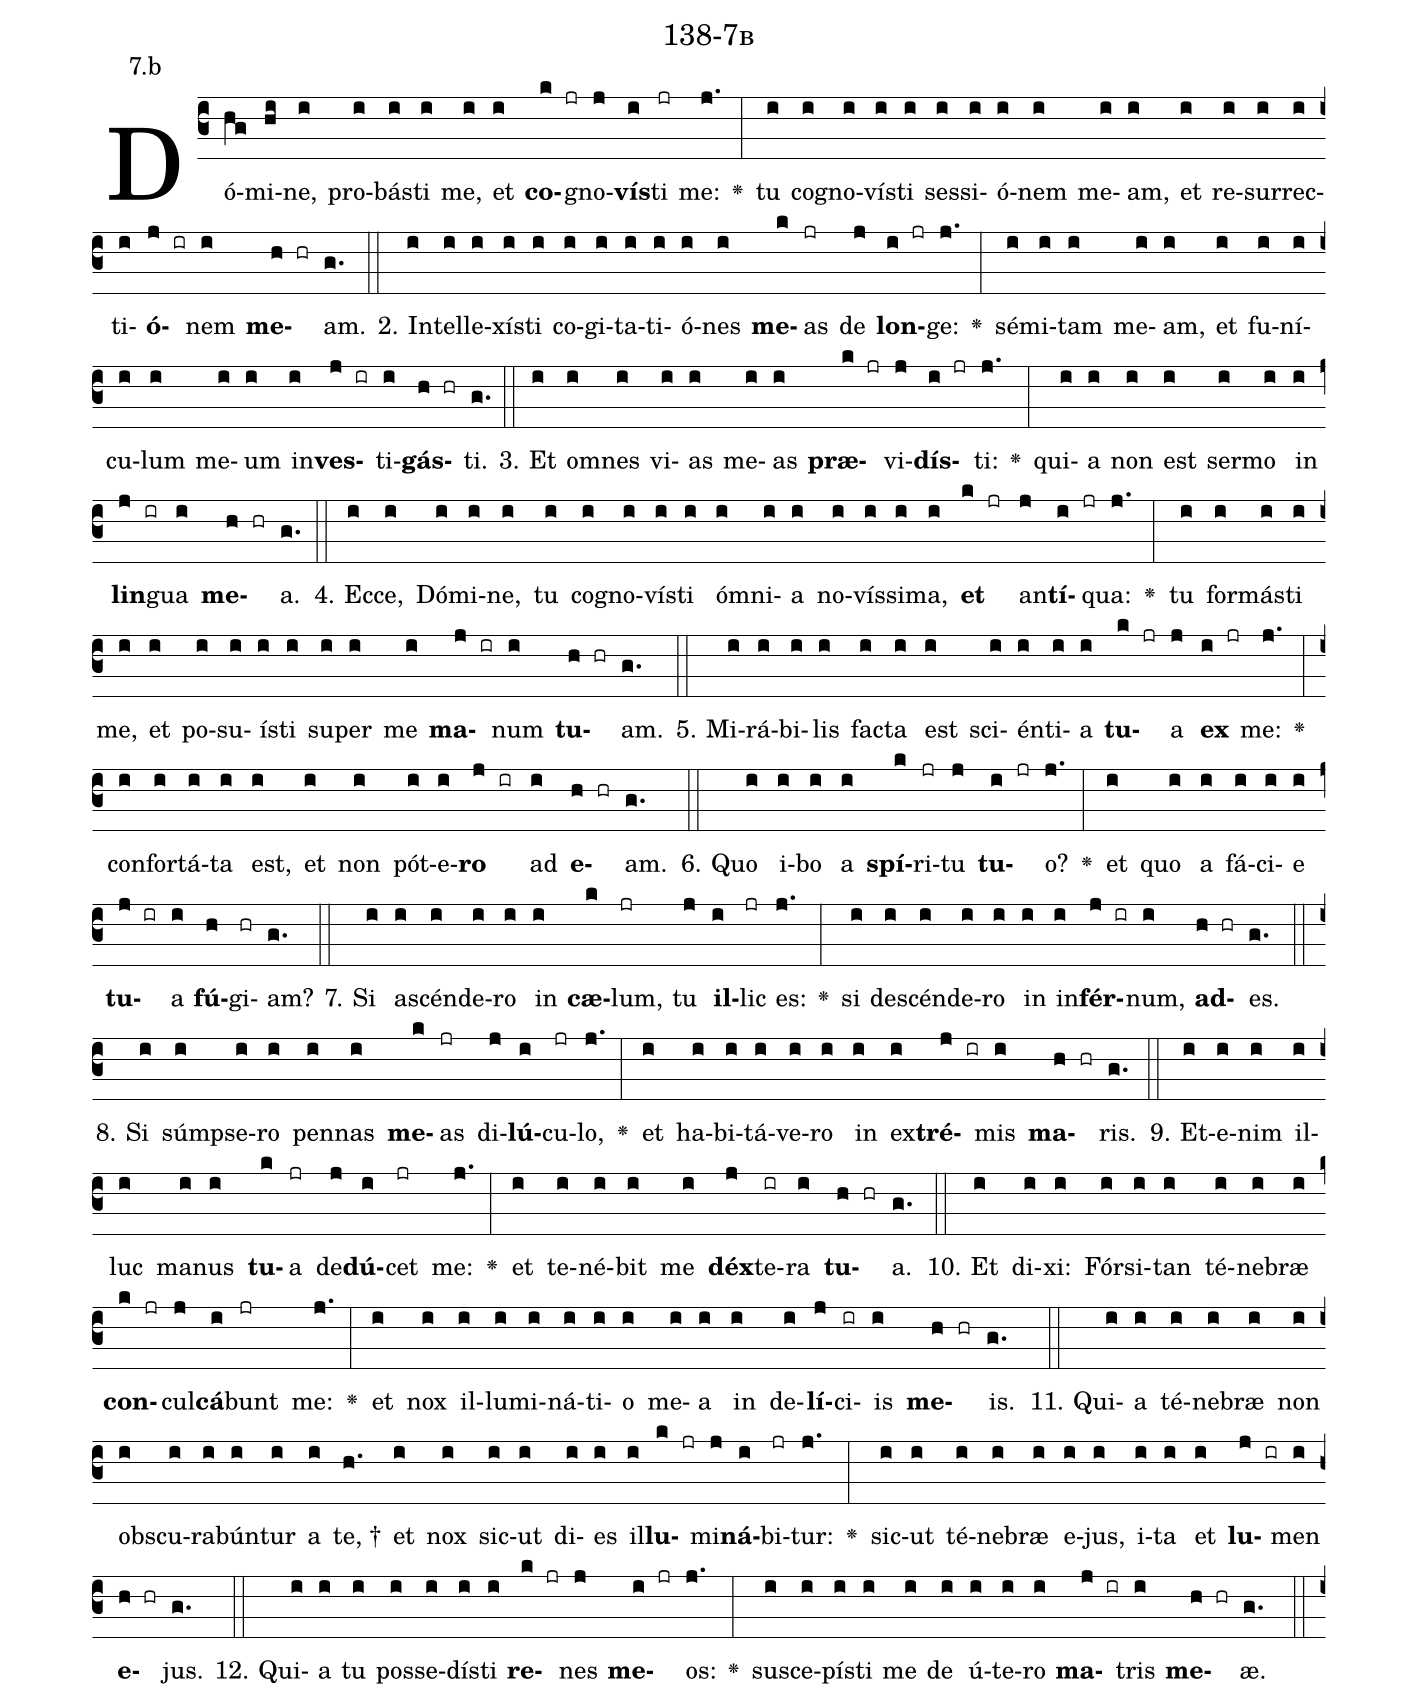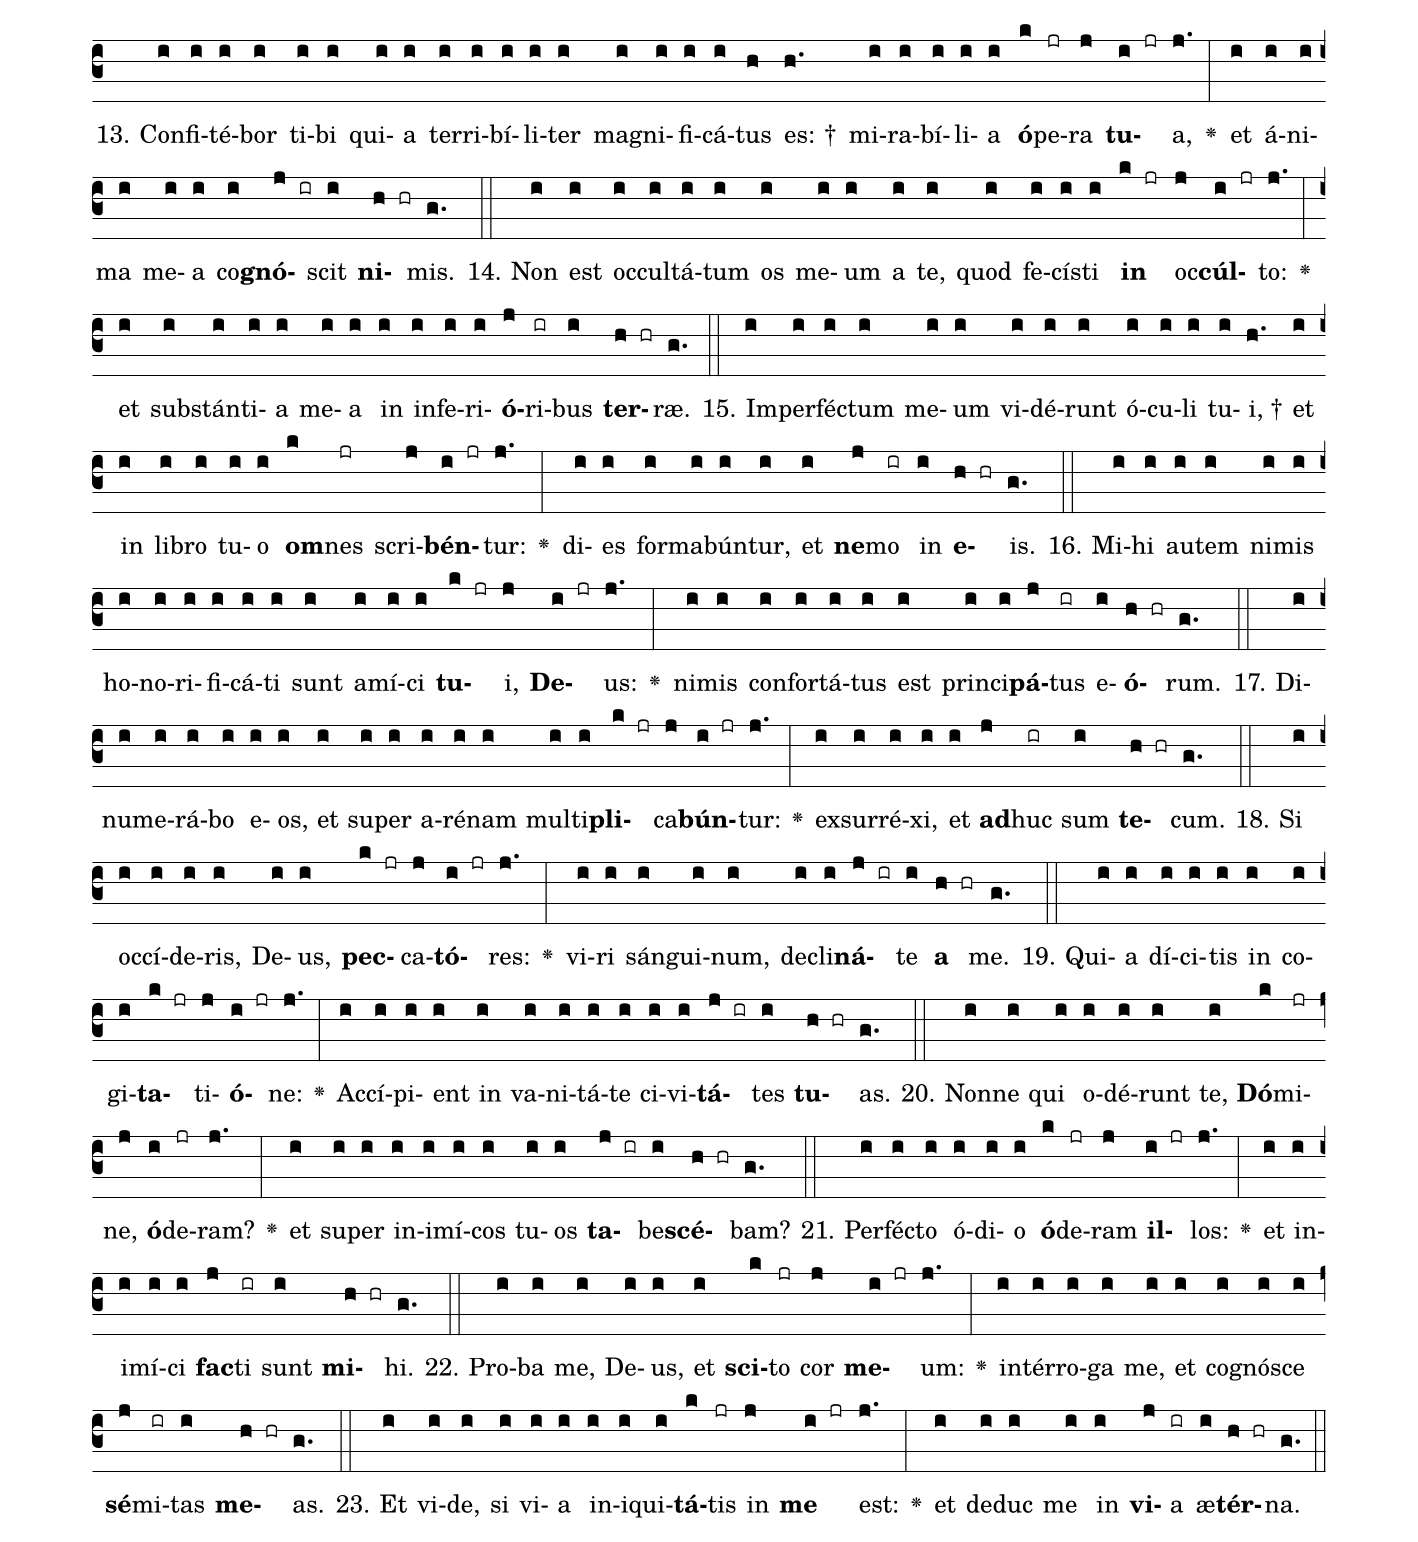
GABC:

name: 138-7b;
annotation: 7.b;
%%
(c3)Dó(hg)mi(hi)ne,(i) pro(i)bás(i)ti(i) me,(i) et(i) <b>co</b>(k jr)gno(j)<b>vís</b>(i)ti(jr) me:(j.) <v>\greheightstar</v>(:) tu(i) co(i)gno(i)vís(i)ti(i) ses(i)si(i)ó(i)nem(i) me(i)am,(i) et(i) re(i)sur(i)rec(i)ti(i)<b>ó</b>(j ir)nem(i) <b>me</b>(h hr)am.(g.) (::)
2. In(i)tel(i)le(i)xís(i)ti(i) co(i)gi(i)ta(i)ti(i)ó(i)nes(i) <b>me</b>(k)as(jr) de(j) <b>lon</b>(i jr)ge:(j.) <v>\greheightstar</v>(:) sé(i)mi(i)tam(i) me(i)am,(i) et(i) fu(i)ní(i)cu(i)lum(i) me(i)um(i) in(i)<b>ves</b>(j ir)ti(i)<b>gás</b>(h hr)ti.(g.) (::)
3. Et(i) om(i)nes(i) vi(i)as(i) me(i)as(i) <b>præ</b>(k jr)vi(j)<b>dís</b>(i jr)ti:(j.) <v>\greheightstar</v>(:) qui(i)a(i) non(i) est(i) ser(i)mo(i) in(i) <b>lin</b>(j ir)gua(i) <b>me</b>(h hr)a.(g.) (::)
4. Ec(i)ce,(i) Dó(i)mi(i)ne,(i) tu(i) co(i)gno(i)vís(i)ti(i) óm(i)ni(i)a(i) no(i)vís(i)si(i)ma,(i) <b>et</b>(k jr) an(j)<b>tí</b>(i jr)qua:(j.) <v>\greheightstar</v>(:) tu(i) for(i)más(i)ti(i) me,(i) et(i) po(i)su(i)ís(i)ti(i) su(i)per(i) me(i) <b>ma</b>(j ir)num(i) <b>tu</b>(h hr)am.(g.) (::)
5. Mi(i)rá(i)bi(i)lis(i) fac(i)ta(i) est(i) sci(i)én(i)ti(i)a(i) <b>tu</b>(k jr)a(j) <b>ex</b>(i jr) me:(j.) <v>\greheightstar</v>(:) con(i)for(i)tá(i)ta(i) est,(i) et(i) non(i) pót(i)e(i)<b>ro</b>(j ir) ad(i) <b>e</b>(h hr)am.(g.) (::)
6. Quo(i) i(i)bo(i) a(i) <b>spí</b>(k)ri(jr)tu(j) <b>tu</b>(i jr)o?(j.) <v>\greheightstar</v>(:) et(i) quo(i) a(i) fá(i)ci(i)e(i) <b>tu</b>(j ir)a(i) <b>fú</b>(h)gi(hr)am?(g.) (::)
7. Si(i) a(i)scén(i)de(i)ro(i) in(i) <b>cæ</b>(k)lum,(jr) tu(j) <b>il</b>(i)lic(jr) es:(j.) <v>\greheightstar</v>(:) si(i) de(i)scén(i)de(i)ro(i) in(i) in(i)<b>fér</b>(j ir)num,(i) <b>ad</b>(h hr)es.(g.) (::)
8. Si(i) súmp(i)se(i)ro(i) pen(i)nas(i) <b>me</b>(k)as(jr) di(j)<b>lú</b>(i)cu(jr)lo,(j.) <v>\greheightstar</v>(:) et(i) ha(i)bi(i)tá(i)ve(i)ro(i) in(i) ex(i)<b>tré</b>(j ir)mis(i) <b>ma</b>(h hr)ris.(g.) (::)
9. Et(i)e(i)nim(i) il(i)luc(i) ma(i)nus(i) <b>tu</b>(k)a(jr) de(j)<b>dú</b>(i)cet(jr) me:(j.) <v>\greheightstar</v>(:) et(i) te(i)né(i)bit(i) me(i) <b>déx</b>(j)te(ir)ra(i) <b>tu</b>(h hr)a.(g.) (::)
10. Et(i) di(i)xi:(i) Fór(i)si(i)tan(i) té(i)ne(i)bræ(i) <b>con</b>(k jr)cul(j)<b>cá</b>(i)bunt(jr) me:(j.) <v>\greheightstar</v>(:) et(i) nox(i) il(i)lu(i)mi(i)ná(i)ti(i)o(i) me(i)a(i) in(i) de(i)<b>lí</b>(j)ci(ir)is(i) <b>me</b>(h hr)is.(g.) (::)
11. Qui(i)a(i) té(i)ne(i)bræ(i) non(i) obs(i)cu(i)ra(i)bún(i)tur(i) a(i) te, †(h.) et(i) nox(i) sic(i)ut(i) di(i)es(i) il(i)<b>lu</b>(k jr)mi(j)<b>ná</b>(i)bi(jr)tur:(j.) <v>\greheightstar</v>(:) sic(i)ut(i) té(i)ne(i)bræ(i) e(i)jus,(i) i(i)ta(i) et(i) <b>lu</b>(j ir)men(i) <b>e</b>(h hr)jus.(g.) (::)
12. Qui(i)a(i) tu(i) pos(i)se(i)dís(i)ti(i) <b>re</b>(k jr)nes(j) <b>me</b>(i jr)os:(j.) <v>\greheightstar</v>(:) su(i)sce(i)pís(i)ti(i) me(i) de(i) ú(i)te(i)ro(i) <b>ma</b>(j ir)tris(i) <b>me</b>(h hr)æ.(g.) (::)
13. Con(i)fi(i)té(i)bor(i) ti(i)bi(i) qui(i)a(i) ter(i)ri(i)bí(i)li(i)ter(i) ma(i)gni(i)fi(i)cá(i)tus(h) es: †(h.) mi(i)ra(i)bí(i)li(i)a(i) <b>ó</b>(k)pe(jr)ra(j) <b>tu</b>(i jr)a,(j.) <v>\greheightstar</v>(:) et(i) á(i)ni(i)ma(i) me(i)a(i) co(i)<b>gnó</b>(j ir)scit(i) <b>ni</b>(h hr)mis.(g.) (::)
14. Non(i) est(i) oc(i)cul(i)tá(i)tum(i) os(i) me(i)um(i) a(i) te,(i) quod(i) fe(i)cís(i)ti(i) <b>in</b>(k jr) oc(j)<b>cúl</b>(i jr)to:(j.) <v>\greheightstar</v>(:) et(i) sub(i)stán(i)ti(i)a(i) me(i)a(i) in(i) in(i)fe(i)ri(i)<b>ó</b>(j)ri(ir)bus(i) <b>ter</b>(h hr)ræ.(g.) (::)
15. Im(i)per(i)féc(i)tum(i) me(i)um(i) vi(i)dé(i)runt(i) ó(i)cu(i)li(i) tu(i)i, †(h.) et(i) in(i) li(i)bro(i) tu(i)o(i) <b>om</b>(k)nes(jr) scri(j)<b>bén</b>(i jr)tur:(j.) <v>\greheightstar</v>(:) di(i)es(i) for(i)ma(i)bún(i)tur,(i) et(i) <b>ne</b>(j)mo(ir) in(i) <b>e</b>(h hr)is.(g.) (::)
16. Mi(i)hi(i) au(i)tem(i) ni(i)mis(i) ho(i)no(i)ri(i)fi(i)cá(i)ti(i) sunt(i) a(i)mí(i)ci(i) <b>tu</b>(k jr)i,(j) <b>De</b>(i jr)us:(j.) <v>\greheightstar</v>(:) ni(i)mis(i) con(i)for(i)tá(i)tus(i) est(i) prin(i)ci(i)<b>pá</b>(j)tus(ir) e(i)<b>ó</b>(h hr)rum.(g.) (::)
17. Di(i)nu(i)me(i)rá(i)bo(i) e(i)os,(i) et(i) su(i)per(i) a(i)ré(i)nam(i) mul(i)ti(i)<b>pli</b>(k jr)ca(j)<b>bún</b>(i jr)tur:(j.) <v>\greheightstar</v>(:) ex(i)sur(i)ré(i)xi,(i) et(i) <b>ad</b>(j)huc(ir) sum(i) <b>te</b>(h hr)cum.(g.) (::)
18. Si(i) oc(i)cí(i)de(i)ris,(i) De(i)us,(i) <b>pec</b>(k jr)ca(j)<b>tó</b>(i jr)res:(j.) <v>\greheightstar</v>(:) vi(i)ri(i) sán(i)gui(i)num,(i) de(i)cli(i)<b>ná</b>(j ir)te(i) <b>a</b>(h hr) me.(g.) (::)
19. Qui(i)a(i) dí(i)ci(i)tis(i) in(i) co(i)gi(i)<b>ta</b>(k jr)ti(j)<b>ó</b>(i jr)ne:(j.) <v>\greheightstar</v>(:) Ac(i)cí(i)pi(i)ent(i) in(i) va(i)ni(i)tá(i)te(i) ci(i)vi(i)<b>tá</b>(j ir)tes(i) <b>tu</b>(h hr)as.(g.) (::)
20. Non(i)ne(i) qui(i) o(i)dé(i)runt(i) te,(i) <b>Dó</b>(k)mi(jr)ne,(j) <b>ó</b>(i)de(jr)ram?(j.) <v>\greheightstar</v>(:) et(i) su(i)per(i) in(i)i(i)mí(i)cos(i) tu(i)os(i) <b>ta</b>(j ir)be(i)<b>scé</b>(h hr)bam?(g.) (::)
21. Per(i)féc(i)to(i) ó(i)di(i)o(i) <b>ó</b>(k)de(jr)ram(j) <b>il</b>(i jr)los:(j.) <v>\greheightstar</v>(:) et(i) in(i)i(i)mí(i)ci(i) <b>fac</b>(j)ti(ir) sunt(i) <b>mi</b>(h hr)hi.(g.) (::)
22. Pro(i)ba(i) me,(i) De(i)us,(i) et(i) <b>sci</b>(k)to(jr) cor(j) <b>me</b>(i jr)um:(j.) <v>\greheightstar</v>(:) in(i)tér(i)ro(i)ga(i) me,(i) et(i) co(i)gnó(i)sce(i) <b>sé</b>(j)mi(ir)tas(i) <b>me</b>(h hr)as.(g.) (::)
23. Et(i) vi(i)de,(i) si(i) vi(i)a(i) in(i)i(i)qui(i)<b>tá</b>(k)tis(jr) in(j) <b>me</b>(i jr) est:(j.) <v>\greheightstar</v>(:) et(i) de(i)duc(i) me(i) in(i) <b>vi</b>(j)a(ir) æ(i)<b>tér</b>(h hr)na.(g.) (::)
